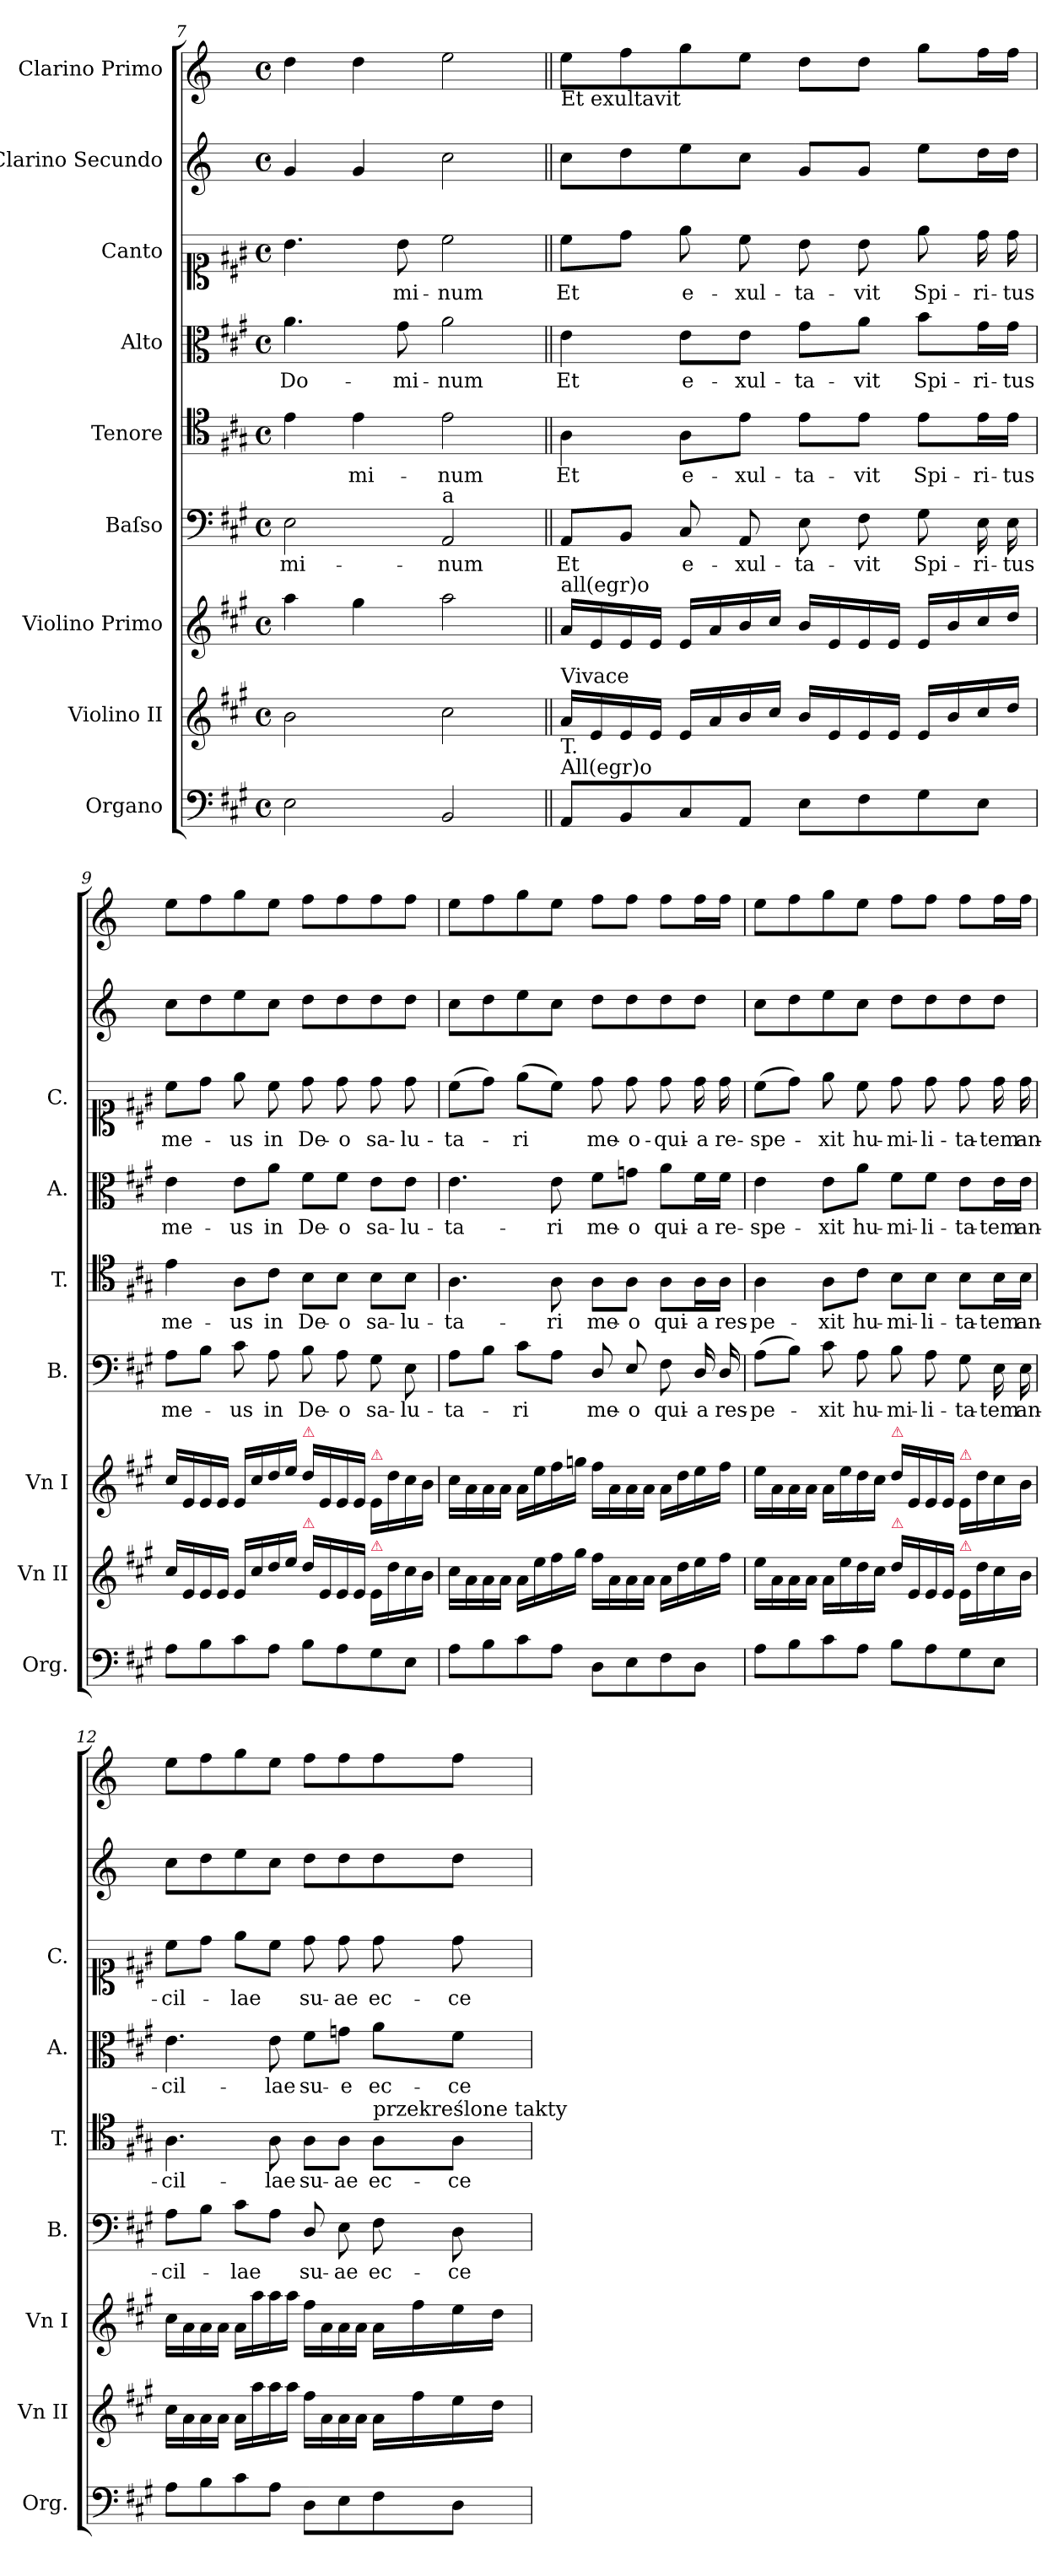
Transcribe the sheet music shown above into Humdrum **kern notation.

**kern	**kern	**kern	**kern	**text	**kern	**text	**kern	**text	**kern	**text	**kern	**kern
*part9	*part8	*part7	*part6	*part6	*part5	*part5	*part4	*part4	*part3	*part3	*part2	*part1
*staff9	*staff8	*staff7	*staff6	*staff6	*staff5	*staff5	*staff4	*staff4	*staff3	*staff3	*staff2	*staff1
*I"Organo	*I"Violino II	*I"Violino Primo	*I"Baſso	*	*I"Tenore	*	*I"Alto	*	*I"Canto	*	*I"Clarino Secundo	*I"Clarino Primo
*I'Org.	*I'Vn II	*I'Vn I	*I'B.	*	*I'T.	*	*I'A.	*	*I'C.	*	*	*
*clefF4	*clefG2	*clefG2	*clefF4	*	*clefC4	*	*clefC3	*	*clefC1	*	*clefG2	*clefG2
*	*	*	*	*	*	*	*	*	*	*	*ITrd2c3	*ITrd2c3
*k[f#c#g#]	*k[f#c#g#]	*k[f#c#g#]	*k[f#c#g#]	*	*k[f#c#g#]	*	*k[f#c#g#]	*	*k[f#c#g#]	*	*k[f#c#g#]	*k[f#c#g#]
*A:	*A:	*A:	*A:	*	*A:	*	*A:	*	*A:	*	*A:	*A:
*M4/4	*M4/4	*M4/4	*M4/4	*	*M4/4	*	*M4/4	*	*M4/4	*	*M4/4	*M4/4
*met(c)	*met(c)	*met(c)	*met(c)	*	*met(c)	*	*met(c)	*	*met(c)	*	*met(c)	*met(c)
=7	=7	=7	=7	=7	=7	=7	=7	=7	=7	=7	=7	=7
2E\	2b\	4aa\	2E\	-mi-	4e\	.	4.a\	Do-	4.b\	.	4e/	4b\
.	.	4gg#\	.	.	4e\	-mi-	.	.	.	.	4e/	4b\
.	.	.	.	.	.	.	8g#\	-mi-	8b\	-mi-	.	.
!	!	!	!LO:TX:a:t=a	!	!	!	!	!	!	!	!	!
2BB/	2cc#\	2aa\	2AA/	-num	2e\	-num	2a\	-num	2cc#\	-num	2a\	2cc#\
=8||	=8||	=8||	=8||	=8||	=8||	=8||	=8||	=8||	=8||	=8||	=8||	=8||
!	!	!	!	!	!	!	!	!	!	!	!	!LO:TX:b:t=Et exultavit
!	!	!LO:TX:a:t=all(egr)o	!	!	!	!	!	!	!	!	!	!
!	!LO:TX:a:t=Vivace	!	!	!	!	!	!	!	!	!	!	!
!LO:TX:a:t=All(egr)o	!	!	!	!	!	!	!	!	!	!	!	!
!LO:TX:a:t=T.	!	!	!	!	!	!	!	!	!	!	!	!
8AA/L	16a/LL	16a/LL	8AA/L	Et	4A\	Et	4e\	Et	8cc#\L	Et	8a\L	8cc#\L
.	16e/	16e/	.	.	.	.	.	.	.	.	.	.
8BB/	16e/	16e/	8BB/J	.	.	.	.	.	8dd\J	.	8b\	8dd\
.	16e/JJ	16e/JJ	.	.	.	.	.	.	.	.	.	.
8C#/	16e/LL	16e/LL	8C#/	e-	8A\L	e-	8e\L	e-	8ee\	e-	8cc#\	8ee\
.	16a/	16a/	.	.	.	.	.	.	.	.	.	.
8AA/J	16b/	16b/	8AA/	-xul-	8e\J	-xul-	8e\J	-xul-	8cc#\	-xul-	8a\J	8cc#\J
.	16cc#/JJ	16cc#/JJ	.	.	.	.	.	.	.	.	.	.
8E\L	16b/LL	16b/LL	8E\	-ta-	8e\L	-ta-	8g#\L	-ta-	8b\	-ta-	8e/L	8b\L
.	16e/	16e/	.	.	.	.	.	.	.	.	.	.
8F#\	16e/	16e/	8F#\	-vit	8e\J	-vit	8a\J	-vit	8b\	-vit	8e/J	8b\J
.	16e/JJ	16e/JJ	.	.	.	.	.	.	.	.	.	.
8G#\	16e/LL	16e/LL	8G#\	Spi-	8e\L	Spi-	8b\L	Spi-	8ee\	Spi-	8cc#\L	8ee\L
.	16b/	16b/	.	.	.	.	.	.	.	.	.	.
8E\J	16cc#/	16cc#/	16E\	-ri-	16e\L	-ri-	16g#\L	-ri-	16dd\	-ri-	16b\L	16dd\L
.	16dd/JJ	16dd/JJ	16E\	-tus	16e\JJ	-tus	16g#\JJ	-tus	16dd\	-tus	16b\JJ	16dd\JJ
=9	=9	=9	=9	=9	=9	=9	=9	=9	=9	=9	=9	=9
8A\L	16cc#/LL	16cc#/LL	8A\L	me-	4e\	me-	4e\	me-	8cc#\L	me-	8a\L	8cc#\L
.	16e/	16e/	.	.	.	.	.	.	.	.	.	.
8B\	16e/	16e/	8B\J	.	.	.	.	.	8dd\J	.	8b\	8dd\
.	16e/JJ	16e/JJ	.	.	.	.	.	.	.	.	.	.
8c#\	16e/LL	16e/LL	8c#\	-us	8A\L	-us	8e\L	-us	8ee\	-us	8cc#\	8ee\
.	16cc#/	16cc#/	.	.	.	.	.	.	.	.	.	.
8A\J	16dd/	16dd/	8A\	in	8c#\J	in	8a\J	in	8cc#\	in	8a\J	8cc#\J
.	16ee/JJ	16ee/JJ	.	.	.	.	.	.	.	.	.	.
!	!	!LO:TX:a:color=crimson:t=⚠	!	!	!	!	!	!	!	!	!	!
!	!LO:TX:a:color=crimson:t=⚠	!	!	!	!	!	!	!	!	!	!	!
8B\L	16dd\LL	16dd\LL	8B\	De-	8B\L	De-	8f#\L	De-	8dd\	De-	8b\L	8dd\L
.	16e/	16e/	.	.	.	.	.	.	.	.	.	.
8A\	16e/	16e/	8A\	-o	8B\J	-o	8f#\J	-o	8dd\	-o	8b\	8dd\
.	16e/JJ	16e/JJ	.	.	.	.	.	.	.	.	.	.
!	!	!LO:TX:a:color=crimson:t=⚠	!	!	!	!	!	!	!	!	!	!
!	!LO:TX:a:color=crimson:t=⚠	!	!	!	!	!	!	!	!	!	!	!
8G#\	16e/LL	16e/LL	8G#\	sa-	8B\L	sa-	8e\L	sa-	8dd\	sa-	8b\	8dd\
.	16dd\	16dd\	.	.	.	.	.	.	.	.	.	.
8E\J	16cc#\	16cc#\	8E\	-lu-	8B\J	-lu-	8e\J	-lu-	8dd\	-lu-	8b\J	8dd\J
.	16b\JJ	16b\JJ	.	.	.	.	.	.	.	.	.	.
=10	=10	=10	=10	=10	=10	=10	=10	=10	=10	=10	=10	=10
8A\L	16cc#\LL	16cc#\LL	8A\L	-ta-	4.A\	-ta-	4.e\	-ta-	(8cc#\L	-ta-	8a\L	8cc#\L
.	16a\	16a\	.	.	.	.	.	.	.	.	.	.
8B\	16a\	16a\	8B\J	.	.	.	.	.	8dd\J)	.	8b\	8dd\
.	16a\JJ	16a\JJ	.	.	.	.	.	.	.	.	.	.
8c#\	16a\LL	16a\LL	8c#\L	-ri	.	.	.	.	(8ee\L	-ri	8cc#\	8ee\
.	16ee\	16ee\	.	.	.	.	.	.	.	.	.	.
8A\J	16ff#\	16ff#\	8A\J	.	8A\	-ri	8e\	-ri	8cc#\J)	.	8a\J	8cc#\J
.	16gg#\JJ	16ggn\JJ	.	.	.	.	.	.	.	.	.	.
8D\L	16ff#\LL	16ff#\LL	8D/	me-	8A\L	me-	8f#\L	me-	8dd\	me-	8b\L	8dd\L
.	16a\	16a\	.	.	.	.	.	.	.	.	.	.
8E\	16a\	16a\	8E/	-o	8A\J	-o	8gn\J	-o	8dd\	-o-	8b\	8dd\J
.	16a\JJ	16a\JJ	.	.	.	.	.	.	.	.	.	.
8F#\	16a\LL	16a\LL	8F#\	qui-	8A\L	qui-	8a\L	qui-	8dd\	-qui-	8b\	8dd\L
.	16dd\	16dd\	.	.	.	.	.	.	.	.	.	.
8D\J	16ee\	16ee\	16D/	-a	16A\L	-a	16f#\L	-a	16dd\	-a	8b\J	16dd\L
.	16ff#\JJ	16ff#\JJ	16D/	res-	16A\JJ	res-	16f#\JJ	re-	16dd\	re-	.	16dd\JJ
=11	=11	=11	=11	=11	=11	=11	=11	=11	=11	=11	=11	=11
8A\L	16ee\LL	16ee\LL	(8A\L	-pe-	4A\	-pe-	4e\	-spe-	(8cc#\L	-spe-	8a\L	8cc#\L
.	16a\	16a\	.	.	.	.	.	.	.	.	.	.
8B\	16a\	16a\	8B\J)	.	.	.	.	.	8dd\J)	.	8b\	8dd\
.	16a\JJ	16a\JJ	.	.	.	.	.	.	.	.	.	.
8c#\	16a\LL	16a\LL	8c#\	-xit	8A\L	-xit	8e\L	-xit	8ee\	-xit	8cc#\	8ee\
.	16ee\	16ee\	.	.	.	.	.	.	.	.	.	.
8A\J	16dd\	16dd\	8A\	hu-	8c#\J	hu-	8a\J	hu-	8cc#\	hu-	8a\J	8cc#\J
.	16cc#\JJ	16cc#\JJ	.	.	.	.	.	.	.	.	.	.
!	!	!LO:TX:a:color=crimson:t=⚠	!	!	!	!	!	!	!	!	!	!
!	!LO:TX:a:color=crimson:t=⚠	!	!	!	!	!	!	!	!	!	!	!
8B\L	16dd\LL	16dd\LL	8B\	-mi-	8B\L	-mi-	8f#\L	-mi-	8dd\	-mi-	8b\L	8dd\L
.	16e/	16e/	.	.	.	.	.	.	.	.	.	.
8A\	16e/	16e/	8A\	-li-	8B\J	-li-	8f#\J	-li-	8dd\	-li-	8b\	8dd\J
.	16e/JJ	16e/JJ	.	.	.	.	.	.	.	.	.	.
!	!	!LO:TX:a:color=crimson:t=⚠	!	!	!	!	!	!	!	!	!	!
!	!LO:TX:a:color=crimson:t=⚠	!	!	!	!	!	!	!	!	!	!	!
8G#\	16e/LL	16e/LL	8G#\	-ta-	8B\L	-ta-	8e\L	-ta-	8dd\	-ta-	8b\	8dd\L
.	16dd\	16dd\	.	.	.	.	.	.	.	.	.	.
8E\J	16cc#\	16cc#\	16E\	-tem	16B\L	-tem	16e\L	-tem	16dd\	-tem	8b\J	16dd\L
.	16b\JJ	16b\JJ	16E\	an-	16B\JJ	an-	16e\JJ	an-	16dd\	an-	.	16dd\JJ
=12	=12	=12	=12	=12	=12	=12	=12	=12	=12	=12	=12	=12
8A\L	16cc#\LL	16cc#\LL	8A\L	-cil-	4.A\	-cil-	4.e\	-cil-	8cc#\L	-cil-	8a\L	8cc#\L
.	16a\	16a\	.	.	.	.	.	.	.	.	.	.
8B\	16a\	16a\	8B\J	.	.	.	.	.	8dd\J	.	8b\	8dd\
.	16a\JJ	16a\JJ	.	.	.	.	.	.	.	.	.	.
8c#\	16a\LL	16a\LL	8c#\L	-lae	.	.	.	.	8ee\L	-lae	8cc#\	8ee\
.	16aa\	16aa\	.	.	.	.	.	.	.	.	.	.
8A\J	16aa\	16aa\	8A\J	.	8A\	-lae	8e\	-lae	8cc#\J	.	8a\J	8cc#\J
.	16aa\JJ	16aa\JJ	.	.	.	.	.	.	.	.	.	.
8D\L	16ff#\LL	16ff#\LL	8D/	su-	8A\L	su-	8f#\L	su-	8dd\	su-	8b\L	8dd\L
.	16a\	16a\	.	.	.	.	.	.	.	.	.	.
8E\	16a\	16a\	8E\	-ae	8A\J	-ae	8gn\J	-e	8dd\	-ae	8b\	8dd\
.	16a\JJ	16a\JJ	.	.	.	.	.	.	.	.	.	.
!	!	!	!	!	!LO:TX:a:t=przekreślone takty	!	!	!	!	!	!	!
8F#\	16a\LL	16a\LL	8F#\	ec-	8A\L	ec-	8a\L	ec-	8dd\	ec-	8b\	8dd\
.	16ff#\	16ff#\	.	.	.	.	.	.	.	.	.	.
8D\J	16ee\	16ee\	8D\	-ce	8A\J	-ce	8f#\J	-ce	8dd\	-ce	8b\J	8dd\J
.	16dd\JJ	16dd\JJ	.	.	.	.	.	.	.	.	.	.
=	=	=	=	=	=	=	=	=	=	=	=	=
*-	*-	*-	*-	*-	*-	*-	*-	*-	*-	*-	*-	*-
